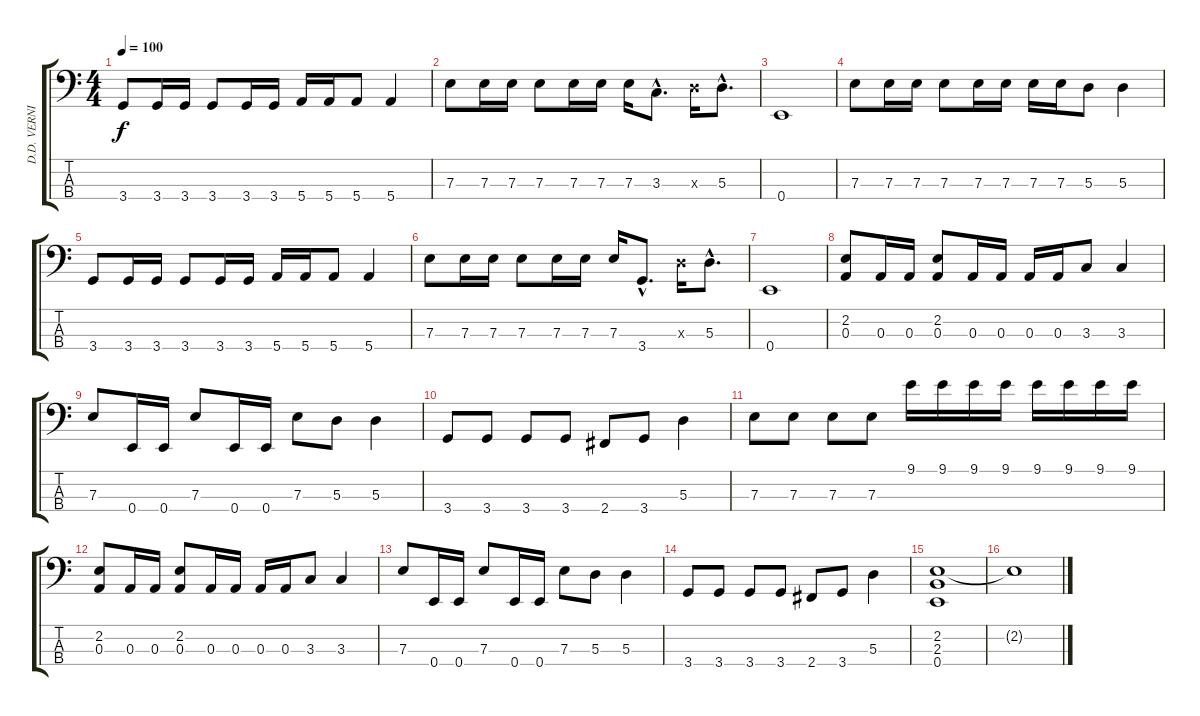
\track ("D.D. VERNI - bass" "D.D. VERNI") {instrument slapbass1}
\staff {score tabs}
\tuning (G2 D2 A1 E1) {hide}
\ts (4 4)
\tempo 100
\clef f4
\ks c
3.4.8{dy f} 3.4.16 3.4.16 3.4.8 3.4.16 3.4.16 5.4.16 5.4.16 5.4.8 5.4.4 |
7.3.8 7.3.16 7.3.16 7.3.8 7.3.16 7.3.16 7.3.16 3.3{hac}.8{d} 5.3{x}.16 5.3{hac}.8{d} |
0.4.1 |
7.3.8 7.3.16 7.3.16 7.3.8 7.3.16 7.3.16 7.3.16 7.3.16 5.3.8 5.3.4 |
3.4.8 3.4.16 3.4.16 3.4.8 3.4.16 3.4.16 5.4.16 5.4.16 5.4.8 5.4.4 |
7.3.8 7.3.16 7.3.16 7.3.8 7.3.16 7.3.16 7.3.16 3.4{hac}.8{d} 5.3{x}.16 5.3{hac}.8{d} |
0.4.1 |
(2.2 0.3).8 0.3.16 0.3.16 (2.2 0.3).8 0.3.16 0.3.16 0.3.16 0.3.16 3.3.8 3.3.4 |
7.3.8 0.4.16 0.4.16 7.3.8 0.4.16 0.4.16 7.3.8 5.3.8 5.3.4 |
3.4.8 3.4.8 3.4.8 3.4.8 2.4.8 3.4.8 5.3.4 |
7.3.8 7.3.8 7.3.8 7.3.8 9.1.16 9.1.16 9.1.16 9.1.16 9.1.16 9.1.16 9.1.16 9.1.16 |
(2.2 0.3).8 0.3.16 0.3.16 (2.2 0.3).8 0.3.16 0.3.16 0.3.16 0.3.16 3.3.8 3.3.4 |
7.3.8 0.4.16 0.4.16 7.3.8 0.4.16 0.4.16 7.3.8 5.3.8 5.3.4 |
3.4.8 3.4.8 3.4.8 3.4.8 2.4.8 3.4.8 5.3.4 |
(2.2 2.3 0.4).1 |
2.2{t}.1
